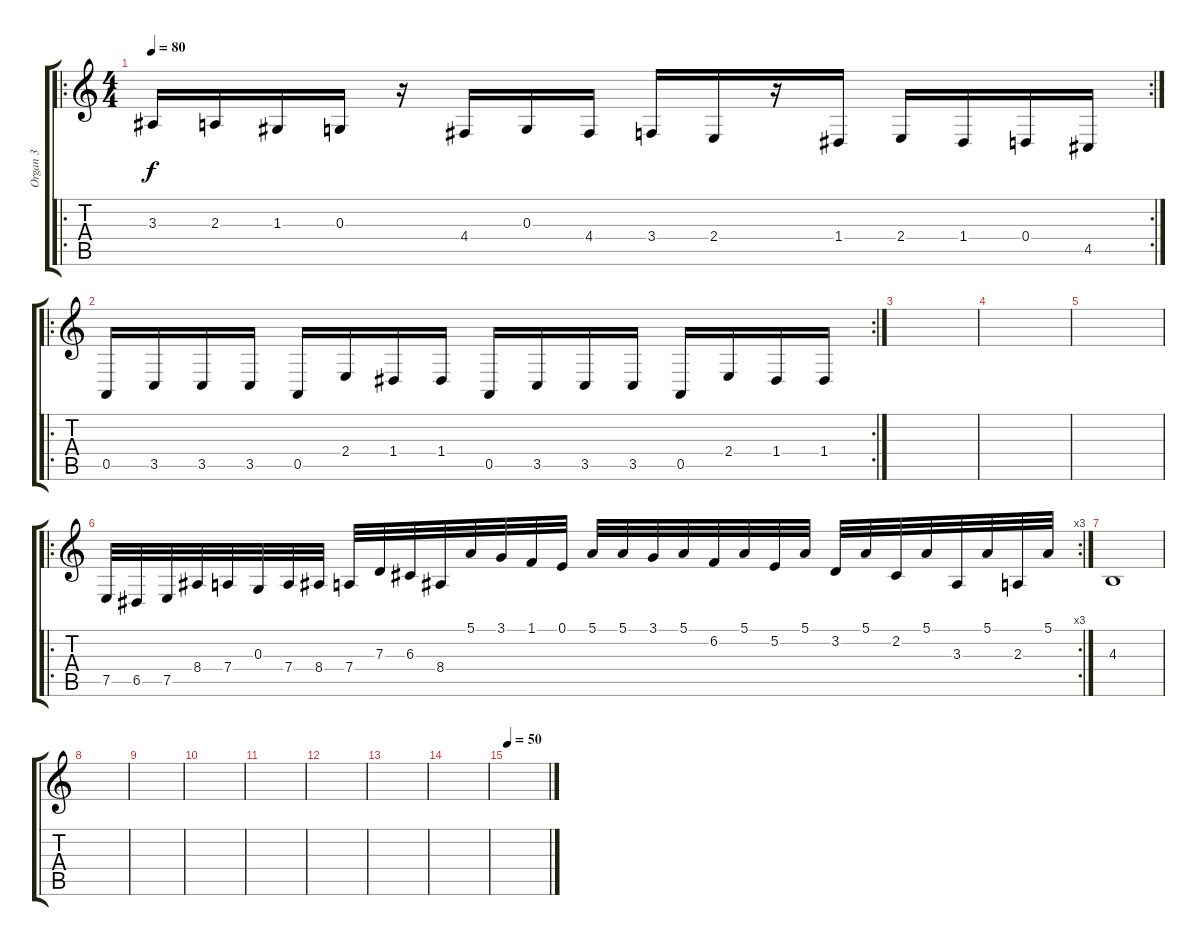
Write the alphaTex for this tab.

\track ("Organ 3" "Organ 3") {instrument rockorgan}
\staff {score tabs}
\tuning (E4 B3 G3 D3 A2 E2) {hide}
\ro
\rc 2
\ts (4 4)
\tempo 80
\clef g2
\ks c
3.3.16{dy f} 2.3.16 1.3.16 0.3.16 r.16 4.4.16 0.3.16 4.4.16 3.4.16 2.4.16 r.16 1.4.16 2.4.16 1.4.16 0.4.16 4.5.16 |
\ro
\rc 2
0.5.16 3.5.16 3.5.16 3.5.16 0.5.16 2.4.16 1.4.16 1.4.16 0.5.16 3.5.16 3.5.16 3.5.16 0.5.16 2.4.16 1.4.16 1.4.16 |
|
|
|
\ro
\rc 3
7.5.32 6.5.32 7.5.32 8.4.32 7.4.32 0.3.32 7.4.32 8.4.32 7.4.32 7.3.32 6.3.32 8.4.32 5.1.32 3.1.32 1.1.32 0.1.32 5.1.32 5.1.32 3.1.32 5.1.32 6.2.32 5.1.32 5.2.32 5.1.32 3.2.32 5.1.32 2.2.32 5.1.32 3.3.32 5.1.32 2.3.32 5.1.32 |
4.3.1 |
|
|
|
|
|
|
|
\tempo 50
